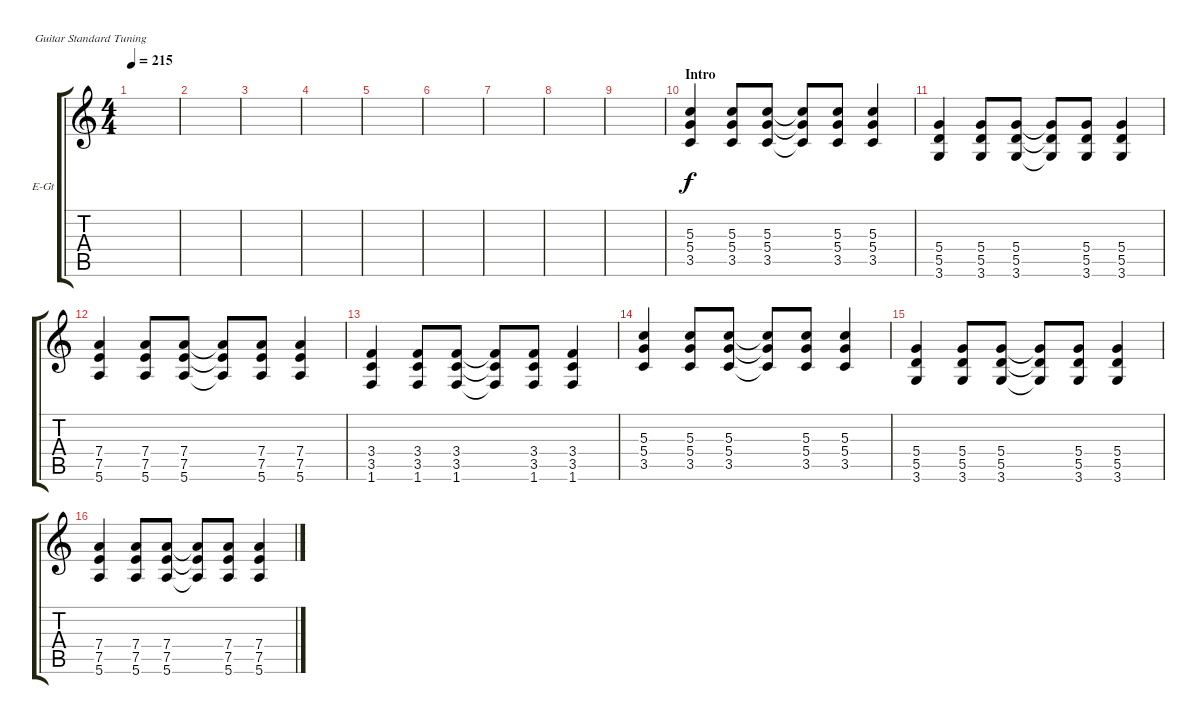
\bracketExtendMode groupsimilarinstruments
\firstSystemTrackNameOrientation horizontal
\otherSystemsTrackNameOrientation horizontal
\track ("Electric Guitar 2" "E-Gt") {instrument distortionguitar}
\staff {score tabs}
\tuning (E4 B3 G3 D3 A2 E2)
\ts (4 4)
\tempo 215
\clef g2
\ks c
|
|
|
|
|
|
|
|
|
\section ("" "Intro")
(5.4 3.5 5.3).4 (5.4 3.5 5.3).8 (5.4 3.5 5.3).8 (5.4{t} 3.5{t} 5.3{t}).8 (5.4 3.5 5.3).8 (5.4 3.5 5.3).4 |
(5.5 3.6 5.4).4 (5.5 3.6 5.4).8 (5.5 3.6 5.4).8 (5.5{t} 3.6{t} 5.4{t}).8 (5.5 3.6 5.4).8 (5.5 3.6 5.4).4 |
(7.5 5.6 7.4).4 (7.5 5.6 7.4).8 (7.5 5.6 7.4).8 (7.5{t} 5.6{t} 7.4{t}).8 (7.5 5.6 7.4).8 (7.5 5.6 7.4).4 |
(3.5 1.6 3.4).4 (3.5 1.6 3.4).8 (3.5 1.6 3.4).8 (3.5{t} 1.6{t} 3.4{t}).8 (3.5 1.6 3.4).8 (3.5 1.6 3.4).4 |
(5.4 3.5 5.3).4 (5.4 3.5 5.3).8 (5.4 3.5 5.3).8 (5.4{t} 3.5{t} 5.3{t}).8 (5.4 3.5 5.3).8 (5.4 3.5 5.3).4 |
(5.5 3.6 5.4).4 (5.5 3.6 5.4).8 (5.5 3.6 5.4).8 (5.5{t} 3.6{t} 5.4{t}).8 (5.5 3.6 5.4).8 (5.5 3.6 5.4).4 |
(7.5 5.6 7.4).4 (7.5 5.6 7.4).8 (7.5 5.6 7.4).8 (7.5{t} 5.6{t} 7.4{t}).8 (7.5 5.6 7.4).8 (7.5 5.6 7.4).4
